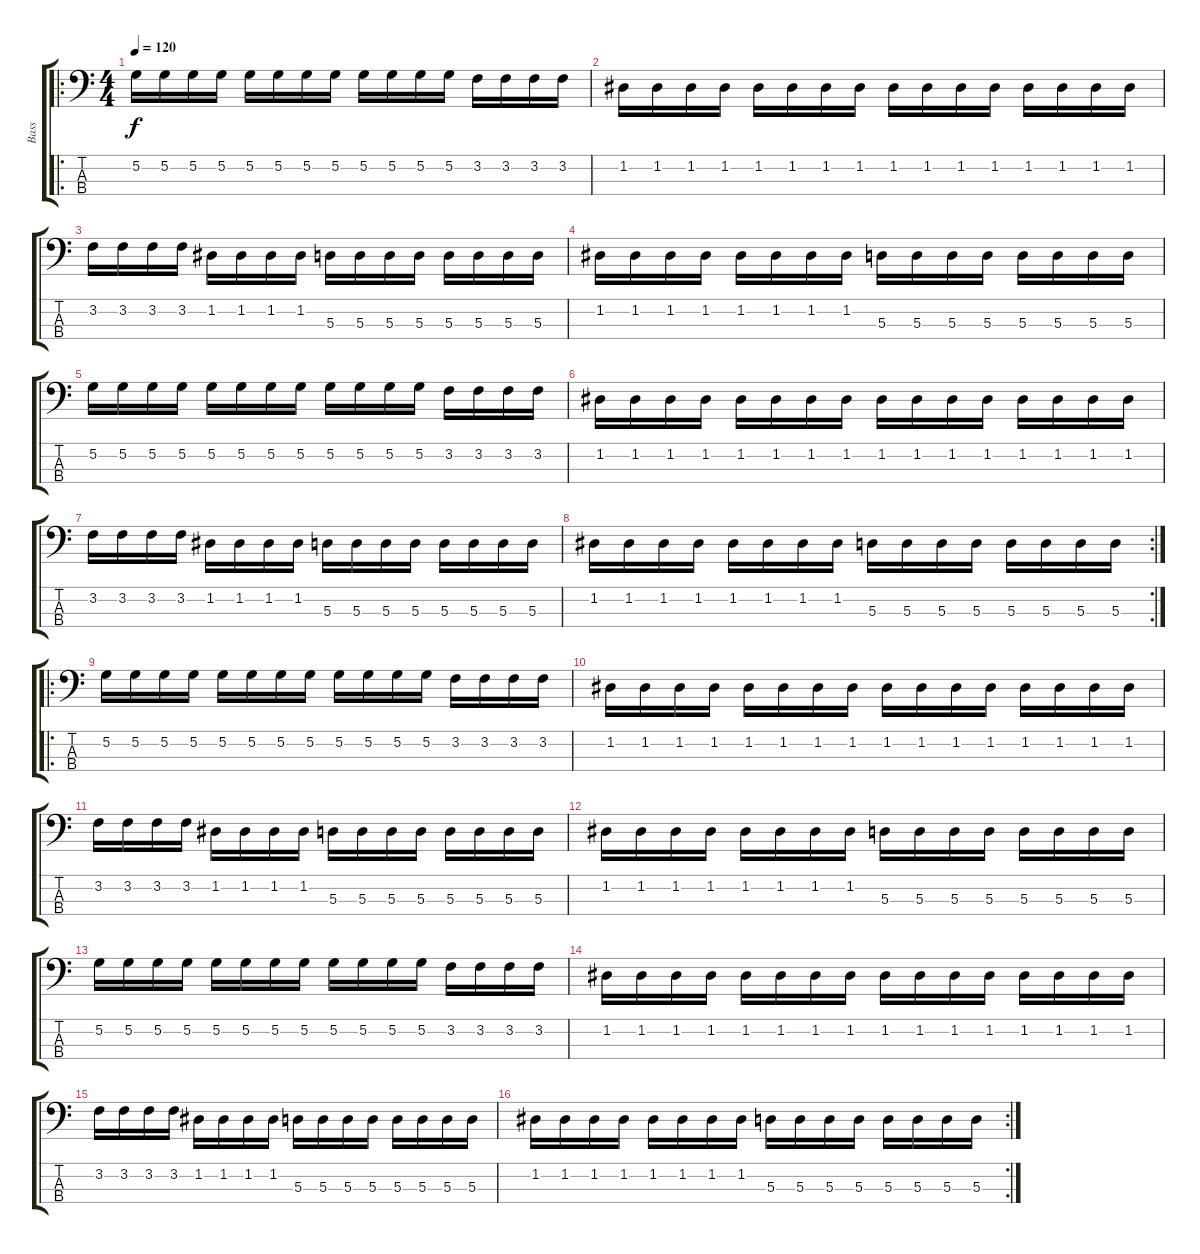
\track ("Bass" "Bass") {instrument electricbassfinger}
\staff {score tabs}
\tuning (G2 D2 A1 E1) {hide}
\ro
\ts (4 4)
\tempo 120
\clef f4
\ks c
5.2.16{dy f} 5.2.16 5.2.16 5.2.16 5.2.16 5.2.16 5.2.16 5.2.16 5.2.16 5.2.16 5.2.16 5.2.16 3.2.16 3.2.16 3.2.16 3.2.16 |
1.2.16 1.2.16 1.2.16 1.2.16 1.2.16 1.2.16 1.2.16 1.2.16 1.2.16 1.2.16 1.2.16 1.2.16 1.2.16 1.2.16 1.2.16 1.2.16 |
3.2.16 3.2.16 3.2.16 3.2.16 1.2.16 1.2.16 1.2.16 1.2.16 5.3.16 5.3.16 5.3.16 5.3.16 5.3.16 5.3.16 5.3.16 5.3.16 |
1.2.16 1.2.16 1.2.16 1.2.16 1.2.16 1.2.16 1.2.16 1.2.16 5.3.16 5.3.16 5.3.16 5.3.16 5.3.16 5.3.16 5.3.16 5.3.16 |
5.2.16 5.2.16 5.2.16 5.2.16 5.2.16 5.2.16 5.2.16 5.2.16 5.2.16 5.2.16 5.2.16 5.2.16 3.2.16 3.2.16 3.2.16 3.2.16 |
1.2.16 1.2.16 1.2.16 1.2.16 1.2.16 1.2.16 1.2.16 1.2.16 1.2.16 1.2.16 1.2.16 1.2.16 1.2.16 1.2.16 1.2.16 1.2.16 |
3.2.16 3.2.16 3.2.16 3.2.16 1.2.16 1.2.16 1.2.16 1.2.16 5.3.16 5.3.16 5.3.16 5.3.16 5.3.16 5.3.16 5.3.16 5.3.16 |
\rc 2
1.2.16 1.2.16 1.2.16 1.2.16 1.2.16 1.2.16 1.2.16 1.2.16 5.3.16 5.3.16 5.3.16 5.3.16 5.3.16 5.3.16 5.3.16 5.3.16 |
\ro
5.2.16 5.2.16 5.2.16 5.2.16 5.2.16 5.2.16 5.2.16 5.2.16 5.2.16 5.2.16 5.2.16 5.2.16 3.2.16 3.2.16 3.2.16 3.2.16 |
1.2.16 1.2.16 1.2.16 1.2.16 1.2.16 1.2.16 1.2.16 1.2.16 1.2.16 1.2.16 1.2.16 1.2.16 1.2.16 1.2.16 1.2.16 1.2.16 |
3.2.16 3.2.16 3.2.16 3.2.16 1.2.16 1.2.16 1.2.16 1.2.16 5.3.16 5.3.16 5.3.16 5.3.16 5.3.16 5.3.16 5.3.16 5.3.16 |
1.2.16 1.2.16 1.2.16 1.2.16 1.2.16 1.2.16 1.2.16 1.2.16 5.3.16 5.3.16 5.3.16 5.3.16 5.3.16 5.3.16 5.3.16 5.3.16 |
5.2.16 5.2.16 5.2.16 5.2.16 5.2.16 5.2.16 5.2.16 5.2.16 5.2.16 5.2.16 5.2.16 5.2.16 3.2.16 3.2.16 3.2.16 3.2.16 |
1.2.16 1.2.16 1.2.16 1.2.16 1.2.16 1.2.16 1.2.16 1.2.16 1.2.16 1.2.16 1.2.16 1.2.16 1.2.16 1.2.16 1.2.16 1.2.16 |
3.2.16 3.2.16 3.2.16 3.2.16 1.2.16 1.2.16 1.2.16 1.2.16 5.3.16 5.3.16 5.3.16 5.3.16 5.3.16 5.3.16 5.3.16 5.3.16 |
\rc 2
1.2.16 1.2.16 1.2.16 1.2.16 1.2.16 1.2.16 1.2.16 1.2.16 5.3.16 5.3.16 5.3.16 5.3.16 5.3.16 5.3.16 5.3.16 5.3.16
